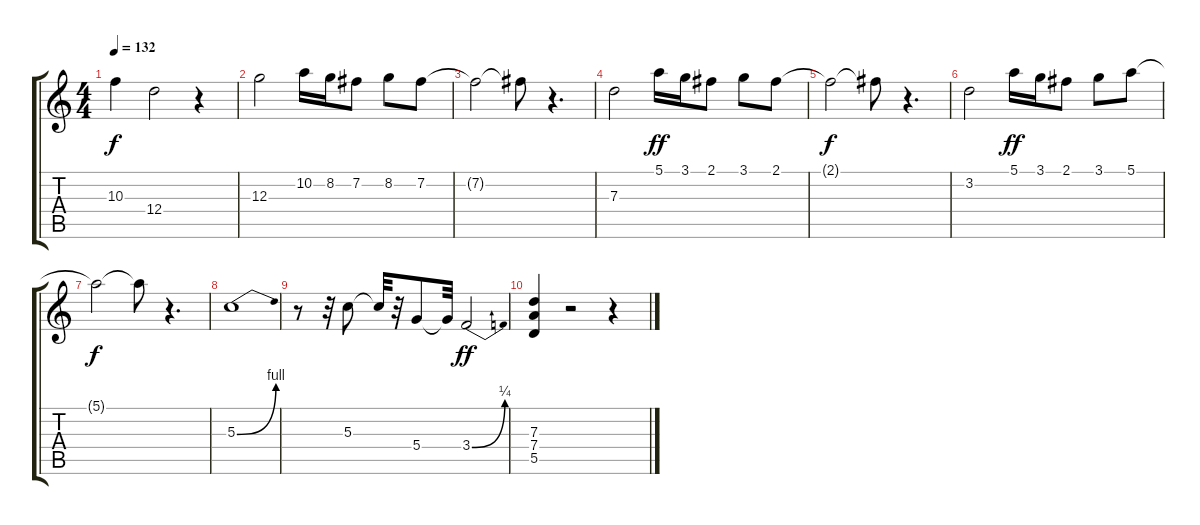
\track "" {instrument distortionguitar}
\staff {score tabs}
\tuning (E4 B3 G3 D3 A2 E2) {hide}
\ts (4 4)
\tempo 132
\clef g2
\ks c
10.3{t}.4{dy f} 12.4.2 r.4 |
12.3.2 10.2.16 8.2.16 7.2.8 8.2.8 7.2.8 |
7.2{t}.2 7.2{t}.8 r.4{d} |
7.3.2 5.1.16{dy ff} 3.1.16 2.1.8 3.1.8 2.1.8 |
2.1{t}.2{dy f} 2.1{t}.8 r.4{d} |
3.2.2 5.1.16{dy ff} 3.1.16 2.1.8 3.1.8 5.1.8 |
5.1{t}.2{dy f} 5.1{t}.8 r.4{d} |
5.3{be (bend 0 0 60 4)}.1 |
r.8 r.32 5.3.8 5.3{t}.32 r.32 5.4.8 5.4{t}.32 3.4{be (bend 0 0 60 1)}.2{dy ff} |
(7.3 7.4 5.5).4 r.2 r.4
